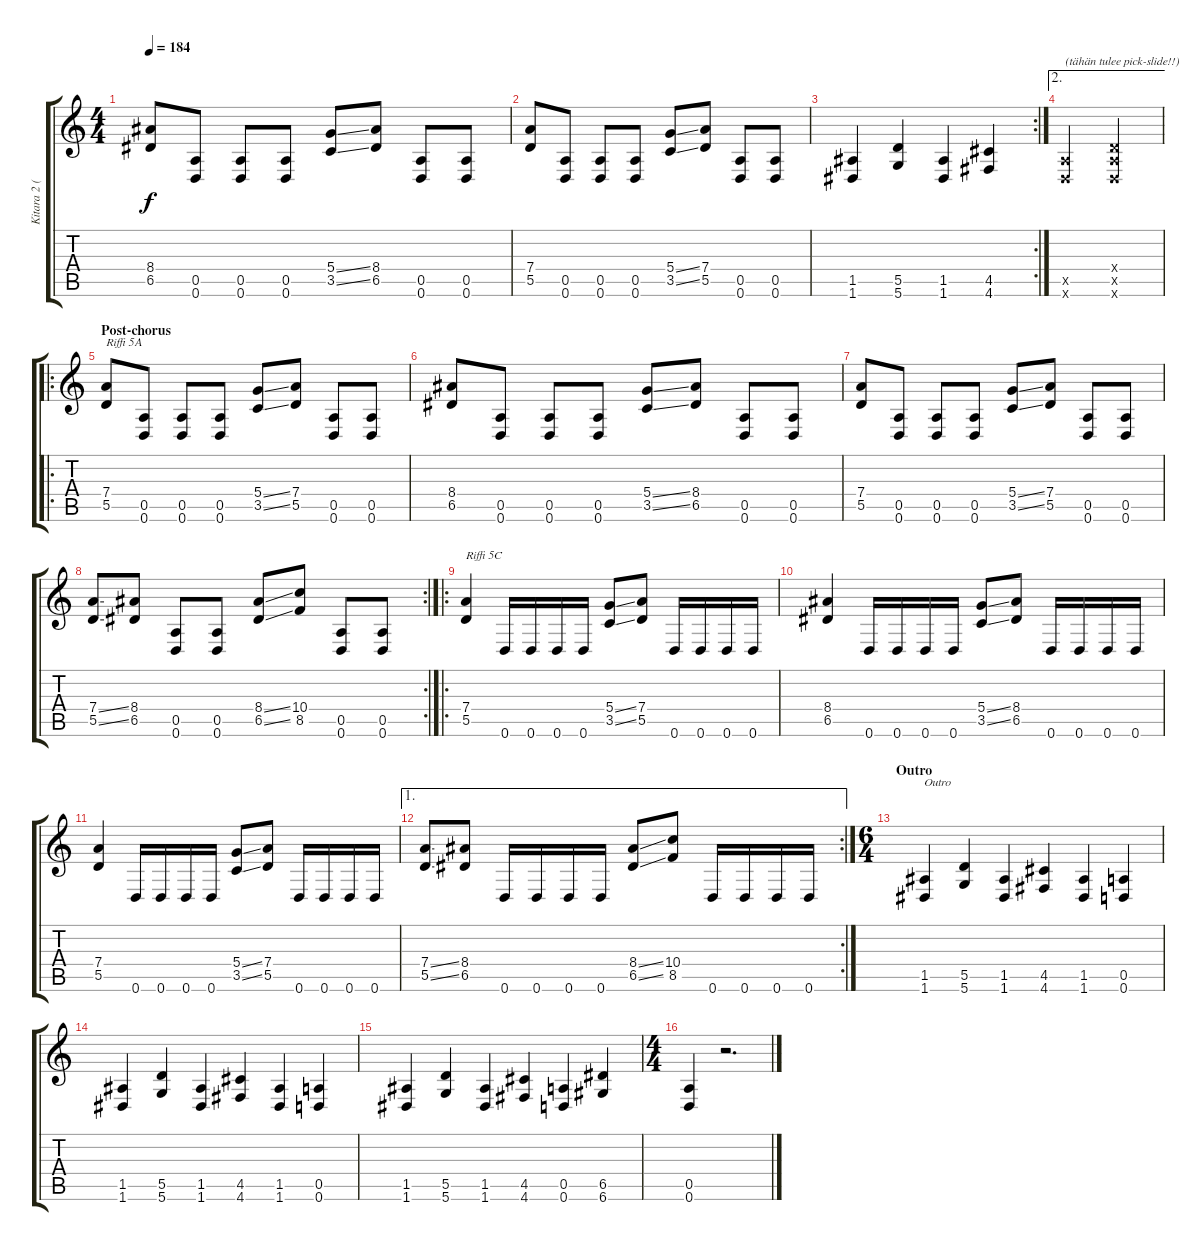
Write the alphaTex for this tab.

\track ("Kitara 2 (Tuomo)" "Kitara 2 (") {instrument distortionguitar}
\staff {score tabs}
\tuning (E4 B3 G3 D3 A2 D2) {hide}
\ts (4 4)
\tempo 184
\clef g2
\ks c
(8.4 6.5).8{dy f} (0.5 0.6).8 (0.5 0.6).8 (0.5 0.6).8 (5.4{ss} 3.5{ss}).8 (8.4 6.5).8 (0.5 0.6).8 (0.5 0.6).8 |
(7.4 5.5).8 (0.5 0.6).8 (0.5 0.6).8 (0.5 0.6).8 (5.4{ss} 3.5{ss}).8 (7.4 5.5).8 (0.5 0.6).8 (0.5 0.6).8 |
\rc 2
(1.5 1.6).4 (5.5 5.6).4 (1.5 1.6).4 (4.5 4.6).4 |
\ae 2
(0.5{x} 0.6{x}).2{txt "(tähän tulee pick-slide!!)"} (0.4{x} 0.5{x} 0.6{x}).2 |
\ro
\section ("" "Post-chorus")
(7.4 5.5).8{txt "Riffi 5A"} (0.5 0.6).8 (0.5 0.6).8 (0.5 0.6).8 (5.4{ss} 3.5{ss}).8 (7.4 5.5).8 (0.5 0.6).8 (0.5 0.6).8 |
(8.4 6.5).8 (0.5 0.6).8 (0.5 0.6).8 (0.5 0.6).8 (5.4{ss} 3.5{ss}).8 (8.4 6.5).8 (0.5 0.6).8 (0.5 0.6).8 |
(7.4 5.5).8 (0.5 0.6).8 (0.5 0.6).8 (0.5 0.6).8 (5.4{ss} 3.5{ss}).8 (7.4 5.5).8 (0.5 0.6).8 (0.5 0.6).8 |
\rc 2
(7.4{ss} 5.5{ss}).8 (8.4 6.5).8 (0.5 0.6).8 (0.5 0.6).8 (8.4{ss} 6.5{ss}).8 (10.4 8.5).8 (0.5 0.6).8 (0.5 0.6).8 |
\ro
(7.4 5.5).4{txt "Riffi 5C"} 0.6.16 0.6.16 0.6.16 0.6.16 (5.4{ss} 3.5{ss}).8 (7.4 5.5).8 0.6.16 0.6.16 0.6.16 0.6.16 |
(8.4 6.5).4 0.6.16 0.6.16 0.6.16 0.6.16 (5.4{ss} 3.5{ss}).8 (8.4 6.5).8 0.6.16 0.6.16 0.6.16 0.6.16 |
(7.4 5.5).4 0.6.16 0.6.16 0.6.16 0.6.16 (5.4{ss} 3.5{ss}).8 (7.4 5.5).8 0.6.16 0.6.16 0.6.16 0.6.16 |
\ae 1
\rc 2
(7.4{ss} 5.5{ss}).8 (8.4 6.5).8 0.6.16 0.6.16 0.6.16 0.6.16 (8.4{ss} 6.5{ss}).8 (10.4 8.5).8 0.6.16 0.6.16 0.6.16 0.6.16 |
\ts (6 4)
\section ("" "Outro")
(1.5 1.6).4{txt "Outro"} (5.5 5.6).4 (1.5 1.6).4 (4.5 4.6).4 (1.5 1.6).4 (0.5 0.6).4 |
(1.5 1.6).4 (5.5 5.6).4 (1.5 1.6).4 (4.5 4.6).4 (1.5 1.6).4 (0.5 0.6).4 |
(1.5 1.6).4 (5.5 5.6).4 (1.5 1.6).4 (4.5 4.6).4 (0.5 0.6).4 (6.5 6.6).4 |
\ts (4 4)
(0.5 0.6).4 r.2{d}
